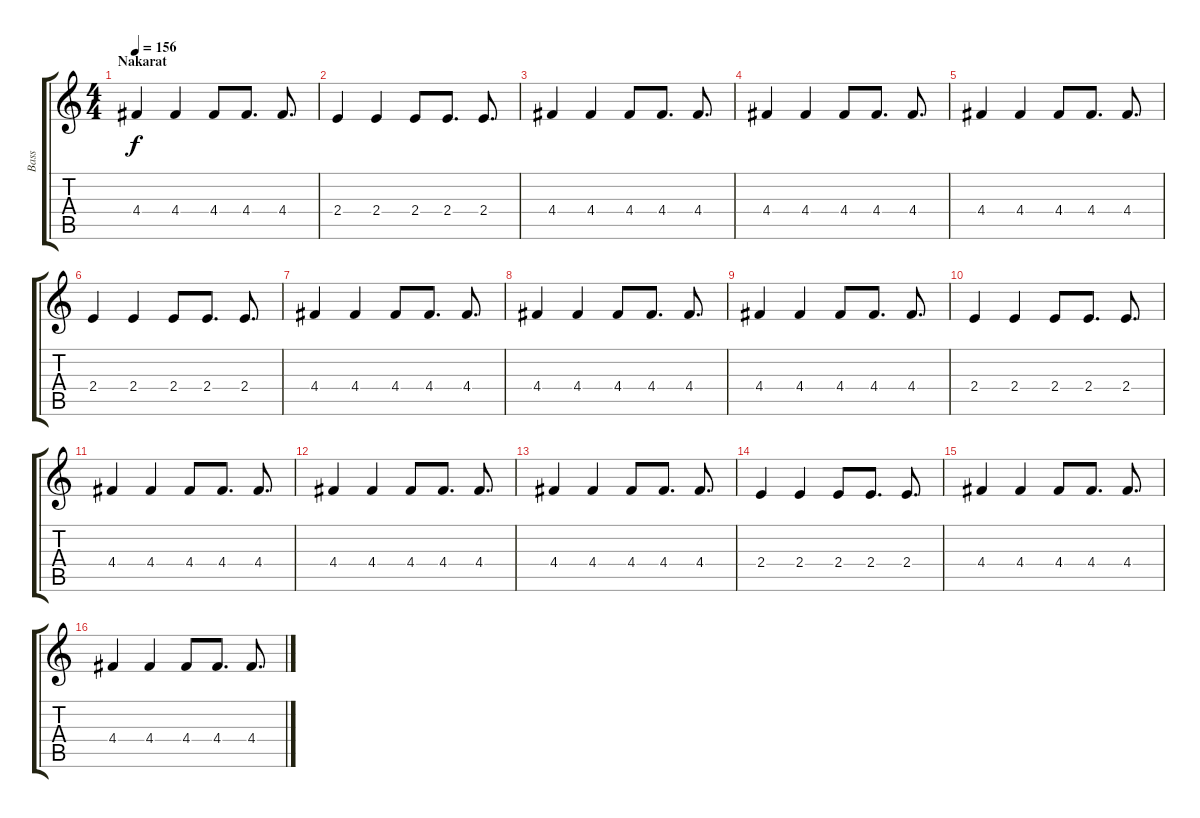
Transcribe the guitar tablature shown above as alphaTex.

\track ("Bass" "Bass") {instrument electricbassfinger}
\staff {score tabs}
\tuning (E4 B3 G3 D3 A2 E2) {hide}
\ts (4 4)
\section ("" "Nakarat")
\tempo 156
\clef g2
\ks c
4.4.4{dy f} 4.4.4 4.4.8 4.4.8{d} 4.4.8{d} |
2.4.4 2.4.4 2.4.8 2.4.8{d} 2.4.8{d} |
4.4.4 4.4.4 4.4.8 4.4.8{d} 4.4.8{d} |
4.4.4 4.4.4 4.4.8 4.4.8{d} 4.4.8{d} |
4.4.4 4.4.4 4.4.8 4.4.8{d} 4.4.8{d} |
2.4.4 2.4.4 2.4.8 2.4.8{d} 2.4.8{d} |
4.4.4 4.4.4 4.4.8 4.4.8{d} 4.4.8{d} |
4.4.4 4.4.4 4.4.8 4.4.8{d} 4.4.8{d} |
4.4.4 4.4.4 4.4.8 4.4.8{d} 4.4.8{d} |
2.4.4 2.4.4 2.4.8 2.4.8{d} 2.4.8{d} |
4.4.4 4.4.4 4.4.8 4.4.8{d} 4.4.8{d} |
4.4.4 4.4.4 4.4.8 4.4.8{d} 4.4.8{d} |
4.4.4 4.4.4 4.4.8 4.4.8{d} 4.4.8{d} |
2.4.4 2.4.4 2.4.8 2.4.8{d} 2.4.8{d} |
4.4.4 4.4.4 4.4.8 4.4.8{d} 4.4.8{d} |
4.4.4 4.4.4 4.4.8 4.4.8{d} 4.4.8{d}
